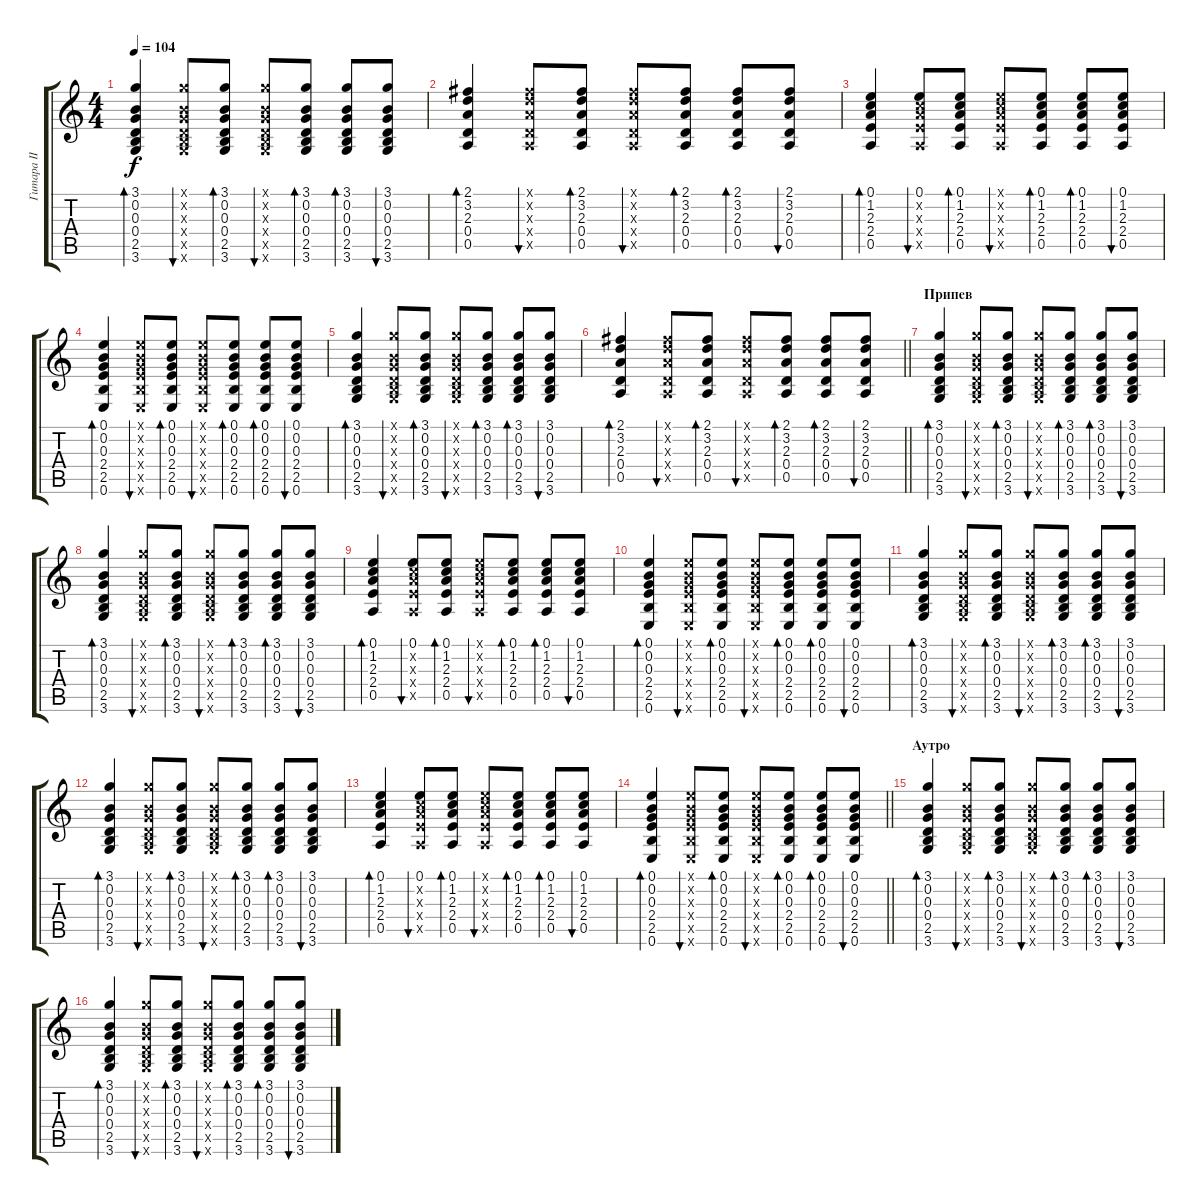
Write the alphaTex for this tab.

\track ("Гитара II" "Гитара II") {instrument distortionguitar}
\staff {score tabs}
\tuning (E4 B3 G3 D3 A2 E2) {hide}
\ts (4 4)
\tempo 104
\clef g2
\ks c
(3.1 0.2 0.3 0.4 2.5 3.6).4{bd 60 dy f} (3.1{x} 0.2{x} 0.3{x} 0.4{x} 2.5{x} 3.6{x}).8{bu 60} (3.1 0.2 0.3 0.4 2.5 3.6).8{bd 60} (3.1{x} 0.2{x} 0.3{x} 0.4{x} 2.5{x} 3.6{x}).8{bu 60} (3.1 0.2 0.3 0.4 2.5 3.6).8{bd 60} (3.1 0.2 0.3 0.4 2.5 3.6).8{bd 60} (3.1 0.2 0.3 0.4 2.5 3.6).8{bu 60} |
(2.1 3.2 2.3 0.4 0.5).4{bd 60} (2.1{x} 3.2{x} 2.3{x} 0.4{x} 0.5{x}).8{bu 60} (2.1 3.2 2.3 0.4 0.5).8{bd 60} (2.1{x} 3.2{x} 2.3{x} 0.4{x} 0.5{x}).8{bu 60} (2.1 3.2 2.3 0.4 0.5).8{bd 60} (2.1 3.2 2.3 0.4 0.5).8{bd 60} (2.1 3.2 2.3 0.4 0.5).8{bu 60} |
(0.1 1.2 2.3 2.4 0.5).4{bd 60} (0.1 1.2{x} 2.3{x} 2.4{x} 0.5{x}).8{bu 60} (0.1 1.2 2.3 2.4 0.5).8{bd 60} (0.1{x} 1.2{x} 2.3{x} 2.4{x} 0.5{x}).8{bu 60} (0.1 1.2 2.3 2.4 0.5).8{bd 60} (0.1 1.2 2.3 2.4 0.5).8{bd 60} (0.1 1.2 2.3 2.4 0.5).8{bu 60} |
(0.1 0.2 0.3 2.4 2.5 0.6).4{bd 60} (0.1{x} 0.2{x} 0.3{x} 2.4{x} 2.5{x} 0.6{x}).8{bu 60} (0.1 0.2 0.3 2.4 2.5 0.6).8{bd 60} (0.1{x} 0.2{x} 0.3{x} 2.4{x} 2.5{x} 0.6{x}).8{bu 60} (0.1 0.2 0.3 2.4 2.5 0.6).8{bd 60} (0.1 0.2 0.3 2.4 2.5 0.6).8{bd 60} (0.1 0.2 0.3 2.4 2.5 0.6).8{bu 60} |
(3.1 0.2 0.3 0.4 2.5 3.6).4{bd 60} (3.1{x} 0.2{x} 0.3{x} 0.4{x} 2.5{x} 3.6{x}).8{bu 60} (3.1 0.2 0.3 0.4 2.5 3.6).8{bd 60} (3.1{x} 0.2{x} 0.3{x} 0.4{x} 2.5{x} 3.6{x}).8{bu 60} (3.1 0.2 0.3 0.4 2.5 3.6).8{bd 60} (3.1 0.2 0.3 0.4 2.5 3.6).8{bd 60} (3.1 0.2 0.3 0.4 2.5 3.6).8{bu 60} |
\barLineRight lightlight
(2.1 3.2 2.3 0.4 0.5).4{bd 60} (2.1{x} 3.2{x} 2.3{x} 0.4{x} 0.5{x}).8{bu 60} (2.1 3.2 2.3 0.4 0.5).8{bd 60} (2.1{x} 3.2{x} 2.3{x} 0.4{x} 0.5{x}).8{bu 60} (2.1 3.2 2.3 0.4 0.5).8{bd 60} (2.1 3.2 2.3 0.4 0.5).8{bd 60} (2.1 3.2 2.3 0.4 0.5).8{bu 60} |
\section ("" "Припев")
(3.1 0.2 0.3 0.4 2.5 3.6).4{bd 60} (3.1{x} 0.2{x} 0.3{x} 0.4{x} 2.5{x} 3.6{x}).8{bu 60} (3.1 0.2 0.3 0.4 2.5 3.6).8{bd 60} (3.1{x} 0.2{x} 0.3{x} 0.4{x} 2.5{x} 3.6{x}).8{bu 60} (3.1 0.2 0.3 0.4 2.5 3.6).8{bd 60} (3.1 0.2 0.3 0.4 2.5 3.6).8{bd 60} (3.1 0.2 0.3 0.4 2.5 3.6).8{bu 60} |
(3.1 0.2 0.3 0.4 2.5 3.6).4{bd 60} (3.1{x} 0.2{x} 0.3{x} 0.4{x} 2.5{x} 3.6{x}).8{bu 60} (3.1 0.2 0.3 0.4 2.5 3.6).8{bd 60} (3.1{x} 0.2{x} 0.3{x} 0.4{x} 2.5{x} 3.6{x}).8{bu 60} (3.1 0.2 0.3 0.4 2.5 3.6).8{bd 60} (3.1 0.2 0.3 0.4 2.5 3.6).8{bd 60} (3.1 0.2 0.3 0.4 2.5 3.6).8{bu 60} |
(0.1 1.2 2.3 2.4 0.5).4{bd 60} (0.1 1.2{x} 2.3{x} 2.4{x} 0.5{x}).8{bu 60} (0.1 1.2 2.3 2.4 0.5).8{bd 60} (0.1{x} 1.2{x} 2.3{x} 2.4{x} 0.5{x}).8{bu 60} (0.1 1.2 2.3 2.4 0.5).8{bd 60} (0.1 1.2 2.3 2.4 0.5).8{bd 60} (0.1 1.2 2.3 2.4 0.5).8{bu 60} |
(0.1 0.2 0.3 2.4 2.5 0.6).4{bd 60} (0.1{x} 0.2{x} 0.3{x} 2.4{x} 2.5{x} 0.6{x}).8{bu 60} (0.1 0.2 0.3 2.4 2.5 0.6).8{bd 60} (0.1{x} 0.2{x} 0.3{x} 2.4{x} 2.5{x} 0.6{x}).8{bu 60} (0.1 0.2 0.3 2.4 2.5 0.6).8{bd 60} (0.1 0.2 0.3 2.4 2.5 0.6).8{bd 60} (0.1 0.2 0.3 2.4 2.5 0.6).8{bu 60} |
(3.1 0.2 0.3 0.4 2.5 3.6).4{bd 60} (3.1{x} 0.2{x} 0.3{x} 0.4{x} 2.5{x} 3.6{x}).8{bu 60} (3.1 0.2 0.3 0.4 2.5 3.6).8{bd 60} (3.1{x} 0.2{x} 0.3{x} 0.4{x} 2.5{x} 3.6{x}).8{bu 60} (3.1 0.2 0.3 0.4 2.5 3.6).8{bd 60} (3.1 0.2 0.3 0.4 2.5 3.6).8{bd 60} (3.1 0.2 0.3 0.4 2.5 3.6).8{bu 60} |
(3.1 0.2 0.3 0.4 2.5 3.6).4{bd 60} (3.1{x} 0.2{x} 0.3{x} 0.4{x} 2.5{x} 3.6{x}).8{bu 60} (3.1 0.2 0.3 0.4 2.5 3.6).8{bd 60} (3.1{x} 0.2{x} 0.3{x} 0.4{x} 2.5{x} 3.6{x}).8{bu 60} (3.1 0.2 0.3 0.4 2.5 3.6).8{bd 60} (3.1 0.2 0.3 0.4 2.5 3.6).8{bd 60} (3.1 0.2 0.3 0.4 2.5 3.6).8{bu 60} |
(0.1 1.2 2.3 2.4 0.5).4{bd 60} (0.1 1.2{x} 2.3{x} 2.4{x} 0.5{x}).8{bu 60} (0.1 1.2 2.3 2.4 0.5).8{bd 60} (0.1{x} 1.2{x} 2.3{x} 2.4{x} 0.5{x}).8{bu 60} (0.1 1.2 2.3 2.4 0.5).8{bd 60} (0.1 1.2 2.3 2.4 0.5).8{bd 60} (0.1 1.2 2.3 2.4 0.5).8{bu 60} |
\barLineRight lightlight
(0.1 0.2 0.3 2.4 2.5 0.6).4{bd 60} (0.1{x} 0.2{x} 0.3{x} 2.4{x} 2.5{x} 0.6{x}).8{bu 60} (0.1 0.2 0.3 2.4 2.5 0.6).8{bd 60} (0.1{x} 0.2{x} 0.3{x} 2.4{x} 2.5{x} 0.6{x}).8{bu 60} (0.1 0.2 0.3 2.4 2.5 0.6).8{bd 60} (0.1 0.2 0.3 2.4 2.5 0.6).8{bd 60} (0.1 0.2 0.3 2.4 2.5 0.6).8{bu 60} |
\section ("" "Аутро")
(3.1 0.2 0.3 0.4 2.5 3.6).4{bd 60} (3.1{x} 0.2{x} 0.3{x} 0.4{x} 2.5{x} 3.6{x}).8{bu 60} (3.1 0.2 0.3 0.4 2.5 3.6).8{bd 60} (3.1{x} 0.2{x} 0.3{x} 0.4{x} 2.5{x} 3.6{x}).8{bu 60} (3.1 0.2 0.3 0.4 2.5 3.6).8{bd 60} (3.1 0.2 0.3 0.4 2.5 3.6).8{bd 60} (3.1 0.2 0.3 0.4 2.5 3.6).8{bu 60} |
(3.1 0.2 0.3 0.4 2.5 3.6).4{bd 60} (3.1{x} 0.2{x} 0.3{x} 0.4{x} 2.5{x} 3.6{x}).8{bu 60} (3.1 0.2 0.3 0.4 2.5 3.6).8{bd 60} (3.1{x} 0.2{x} 0.3{x} 0.4{x} 2.5{x} 3.6{x}).8{bu 60} (3.1 0.2 0.3 0.4 2.5 3.6).8{bd 60} (3.1 0.2 0.3 0.4 2.5 3.6).8{bd 60} (3.1 0.2 0.3 0.4 2.5 3.6).8{bu 60}
